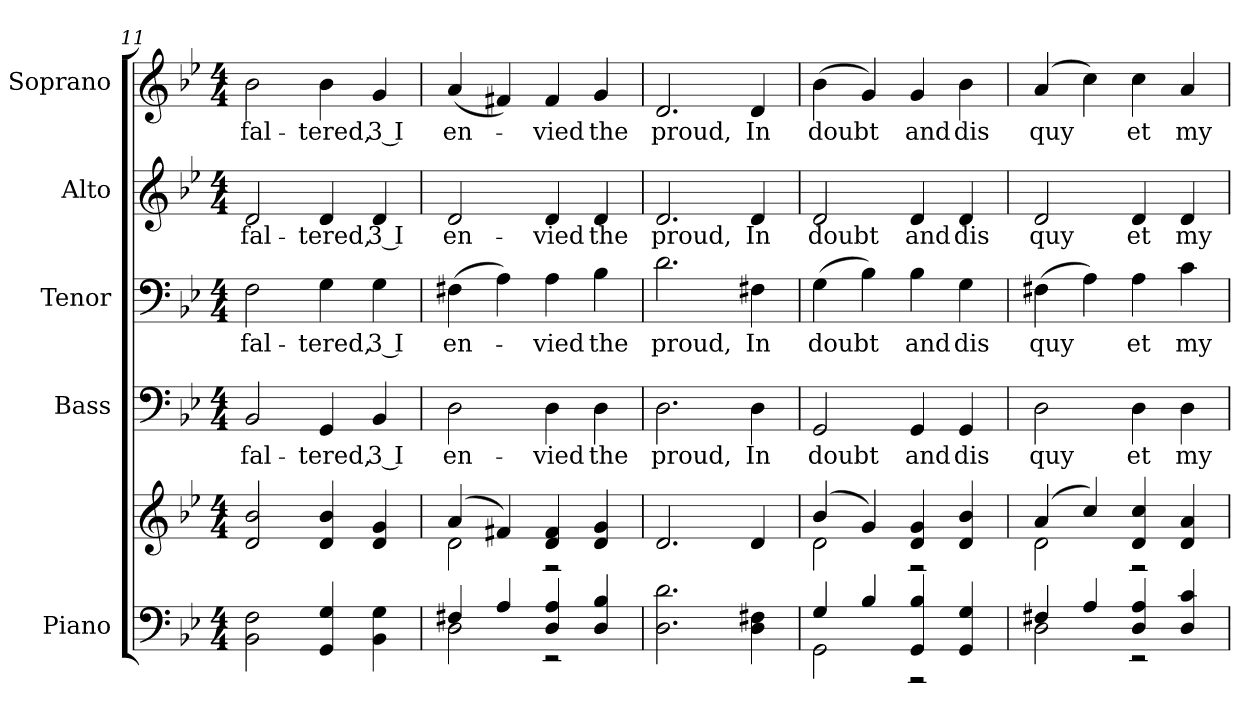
**kern	**kern	**kern	**text	**kern	**text	**kern	**text	**kern	**text
*part5	*part5	*part4	*part4	*part3	*part3	*part2	*part2	*part1	*part1
*staff6	*staff5	*staff4	*staff4	*staff3	*staff3	*staff2	*staff2	*staff1	*staff1
*I"Piano	*	*I"Bass	*	*I"Tenor	*	*I"Alto	*	*I"Soprano	*
*I'Pno.	*	*I'B.	*	*I'T.	*	*I'A.	*	*I'S.	*
*clefF4	*clefG2	*clefF4	*	*clefF4	*	*clefG2	*	*clefG2	*
*k[b-e-]	*k[b-e-]	*k[b-e-]	*	*k[b-e-]	*	*k[b-e-]	*	*k[b-e-]	*
*B-:	*B-:	*B-:	*	*B-:	*	*B-:	*	*B-:	*
*M4/4	*M4/4	*M4/4	*	*M4/4	*	*M4/4	*	*M4/4	*
=11	=11	=11	=11	=11	=11	=11	=11	=11	=11
!	!	!	!LO:LY:b:color=#000000	!	!	!	!	!	!
!	!	!	!	!	!LO:LY:b:color=#000000	!	!	!	!
!	!	!	!	!	!	!	!LO:LY:b:color=#000000	!	!
!	!	!	!	!	!	!	!	!	!LO:LY:b:color=#000000
2BB-i\ 2Fi	2di/ 2b-i	2BB-i/	fal-	2Fi\	fal-	2di/	fal-	2b-i\	fal-
!	!	!	!LO:LY:b:color=#000000	!	!	!	!	!	!
!	!	!	!	!	!LO:LY:b:color=#000000	!	!	!	!
!	!	!	!	!	!	!	!LO:LY:b:color=#000000	!	!
!	!	!	!	!	!	!	!	!	!LO:LY:b:color=#000000
4GGi/ 4Gi	4di/ 4b-i	4GGi/	-tered,	4Gi\	-tered,	4di/	-tered,	4b-i\	-tered,
!	!	!	!LO:LY:b:color=#000000	!	!	!	!	!	!
!	!	!	!	!	!LO:LY:b:color=#000000	!	!	!	!
!	!	!	!	!	!	!	!LO:LY:b:color=#000000	!	!
!	!	!	!	!	!	!	!	!	!LO:LY:b:color=#000000
4BB-i\ 4Gi	4di/ 4gi	4BB-i/	3 I	4Gi\	3 I	4di/	3 I	4gi/	3 I
=12	=12	=12	=12	=12	=12	=12	=12	=12	=12
*^	*^	*	*	*	*	*	*	*	*
!	!	!	!	!	!LO:LY:b:color=#000000	!	!	!	!	!	!
!	!	!	!	!	!	!	!LO:LY:b:color=#000000	!	!	!	!
!	!	!	!	!	!	!	!	!	!LO:LY:b:color=#000000	!	!
!	!	!	!	!	!	!	!	!	!	!	!LO:LY:b:color=#000000
4F#Xi/	2Di\	(4ai/	2di\	2Di\	en-	(4F#Xi\	en-	2di/	en-	(4ai/	en-
4Ai/	.	4f#Xi/)	.	.	.	4Ai\)	.	.	.	4f#Xi/)	.
!	!	!	!	!	!LO:LY:b:color=#000000	!	!	!	!	!	!
!	!	!	!	!	!	!	!LO:LY:b:color=#000000	!	!	!	!
!	!	!	!	!	!	!	!	!	!LO:LY:b:color=#000000	!	!
!	!	!	!	!	!	!	!	!	!	!	!LO:LY:b:color=#000000
4Di/ 4Ai	2r	4di/ 4f#i	2r	4Di\	-vied	4Ai\	-vied	4di/	-vied	4f#i/	-vied
!	!	!	!	!	!LO:LY:b:color=#000000	!	!	!	!	!	!
!	!	!	!	!	!	!	!LO:LY:b:color=#000000	!	!	!	!
!	!	!	!	!	!	!	!	!	!LO:LY:b:color=#000000	!	!
!	!	!	!	!	!	!	!	!	!	!	!LO:LY:b:color=#000000
4Di/ 4B-i	.	4di/ 4gi	.	4Di\	the	4B-i\	the	4di/	the	4gi/	the
*v	*v	*	*	*	*	*	*	*	*	*	*
*	*v	*v	*	*	*	*	*	*	*	*
!!LO:PB:g=z
=13	=13	=13	=13	=13	=13	=13	=13	=13	=13
!	!	!	!LO:LY:b:color=#000000	!	!	!	!	!	!
!	!	!	!	!	!LO:LY:b:color=#000000	!	!	!	!
!	!	!	!	!	!	!	!LO:LY:b:color=#000000	!	!
!	!	!	!	!	!	!	!	!	!LO:LY:b:color=#000000
2.Di\ 2.di	2.di/	2.Di\	proud,	2.di\	proud,	2.di/	proud,	2.di/	proud,
!	!	!	!LO:LY:b:color=#000000	!	!	!	!	!	!
!	!	!	!	!	!LO:LY:b:color=#000000	!	!	!	!
!	!	!	!	!	!	!	!LO:LY:b:color=#000000	!	!
!	!	!	!	!	!	!	!	!	!LO:LY:b:color=#000000
4Di\ 4F#Xi	4di/	4Di\	In	4F#Xi\	In	4di/	In	4di/	In
=14	=14	=14	=14	=14	=14	=14	=14	=14	=14
*^	*^	*	*	*	*	*	*	*	*
!	!	!	!	!	!LO:LY:b:color=#000000	!	!	!	!	!	!
!	!	!	!	!	!	!	!LO:LY:b:color=#000000	!	!	!	!
!	!	!	!	!	!	!	!	!	!LO:LY:b:color=#000000	!	!
!	!	!	!	!	!	!	!	!	!	!	!LO:LY:b:color=#000000
4Gi/	2GGi\	(4b-i/	2di\	2GGi/	doubt	(4Gi\	doubt	2di/	doubt	(4b-i\	doubt
4B-i/	.	4gi/)	.	.	.	4B-i\)	.	.	.	4gi/)	.
!	!	!	!	!	!LO:LY:b:color=#000000	!	!	!	!	!	!
!	!	!	!	!	!	!	!LO:LY:b:color=#000000	!	!	!	!
!	!	!	!	!	!	!	!	!	!LO:LY:b:color=#000000	!	!
!	!	!	!	!	!	!	!	!	!	!	!LO:LY:b:color=#000000
4GGi/ 4B-i	2r	4di/ 4gi	2r	4GGi/	and	4B-i\	and	4di/	and	4gi/	and
!	!	!	!	!	!LO:LY:b:color=#000000	!	!	!	!	!	!
!	!	!	!	!	!	!	!LO:LY:b:color=#000000	!	!	!	!
!	!	!	!	!	!	!	!	!	!LO:LY:b:color=#000000	!	!
!	!	!	!	!	!	!	!	!	!	!	!LO:LY:b:color=#000000
4GGi/ 4Gi	.	4di/ 4b-i	.	4GGi/	dis	4Gi\	dis	4di/	dis	4b-i\	dis
=15	=15	=15	=15	=15	=15	=15	=15	=15	=15	=15	=15
!	!	!	!	!	!LO:LY:b:color=#000000	!	!	!	!	!	!
!	!	!	!	!	!	!	!LO:LY:b:color=#000000	!	!	!	!
!	!	!	!	!	!	!	!	!	!LO:LY:b:color=#000000	!	!
!	!	!	!	!	!	!	!	!	!	!	!LO:LY:b:color=#000000
4F#Xi/	2Di\	(4ai/	2di\	2Di\	quy	(4F#Xi\	quy	2di/	quy	(4ai/	quy
4Ai/	.	4cci/)	.	.	.	4Ai\)	.	.	.	4cci\)	.
!	!	!	!	!	!LO:LY:b:color=#000000	!	!	!	!	!	!
!	!	!	!	!	!	!	!LO:LY:b:color=#000000	!	!	!	!
!	!	!	!	!	!	!	!	!	!LO:LY:b:color=#000000	!	!
!	!	!	!	!	!	!	!	!	!	!	!LO:LY:b:color=#000000
4Di/ 4Ai	2r	4di/ 4cci	2r	4Di\	et	4Ai\	et	4di/	et	4cci\	et
!	!	!	!	!	!LO:LY:b:color=#000000	!	!	!	!	!	!
!	!	!	!	!	!	!	!LO:LY:b:color=#000000	!	!	!	!
!	!	!	!	!	!	!	!	!	!LO:LY:b:color=#000000	!	!
!	!	!	!	!	!	!	!	!	!	!	!LO:LY:b:color=#000000
4Di/ 4ci	.	4di/ 4ai	.	4Di\	my	4ci\	my	4di/	my	4ai/	my
*v	*v	*	*	*	*	*	*	*	*	*	*
*	*v	*v	*	*	*	*	*	*	*	*
=	=	=	=	=	=	=	=	=	=
*-	*-	*-	*-	*-	*-	*-	*-	*-	*-
